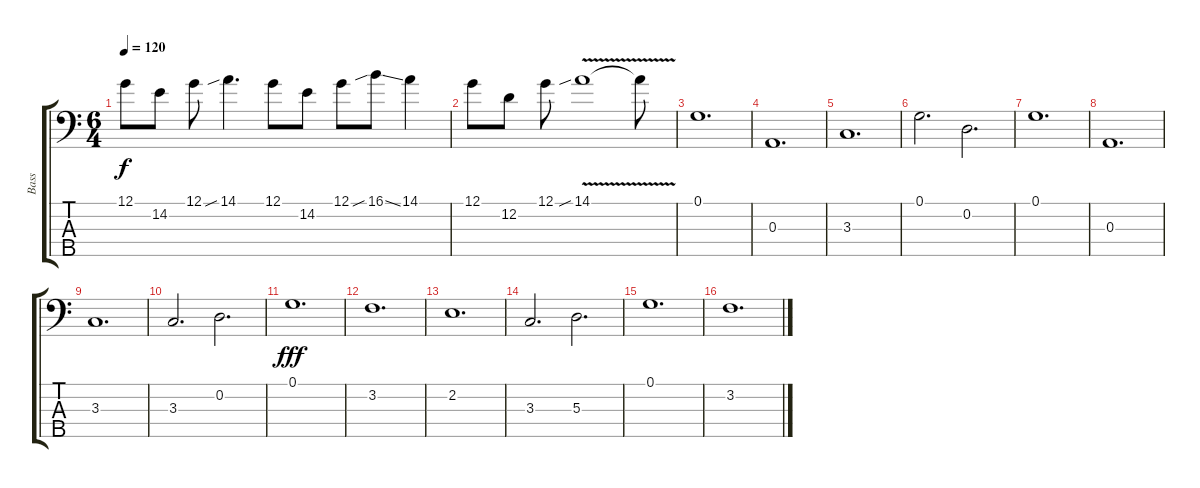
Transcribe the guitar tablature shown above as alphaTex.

\track ("Bass" "Bass") {instrument electricbassfinger}
\staff {score tabs}
\tuning (G2 D2 A1 E1 B0) {hide}
\ts (6 4)
\tempo 120
\clef f4
\ks c
12.1.8{dy f} 14.2.8 12.1.8 14.1{sib}.4{d} 12.1.8 14.2.8 12.1.8 16.1{sib ss}.8 14.1.4 |
12.1.8 12.2.8 12.1.8 14.1{v sib}.1 14.1{t}.8 |
0.1.1{d} |
0.3.1{d} |
3.3.1{d} |
0.1.2{d} 0.2.2{d} |
0.1.1{d} |
0.3.1{d} |
3.3.1{d} |
3.3.2{d} 0.2.2{d} |
0.1.1{d dy fff} |
3.2.1{d} |
2.2.1{d} |
3.3.2{d} 5.3.2{d} |
0.1.1{d} |
3.2.1{d}
